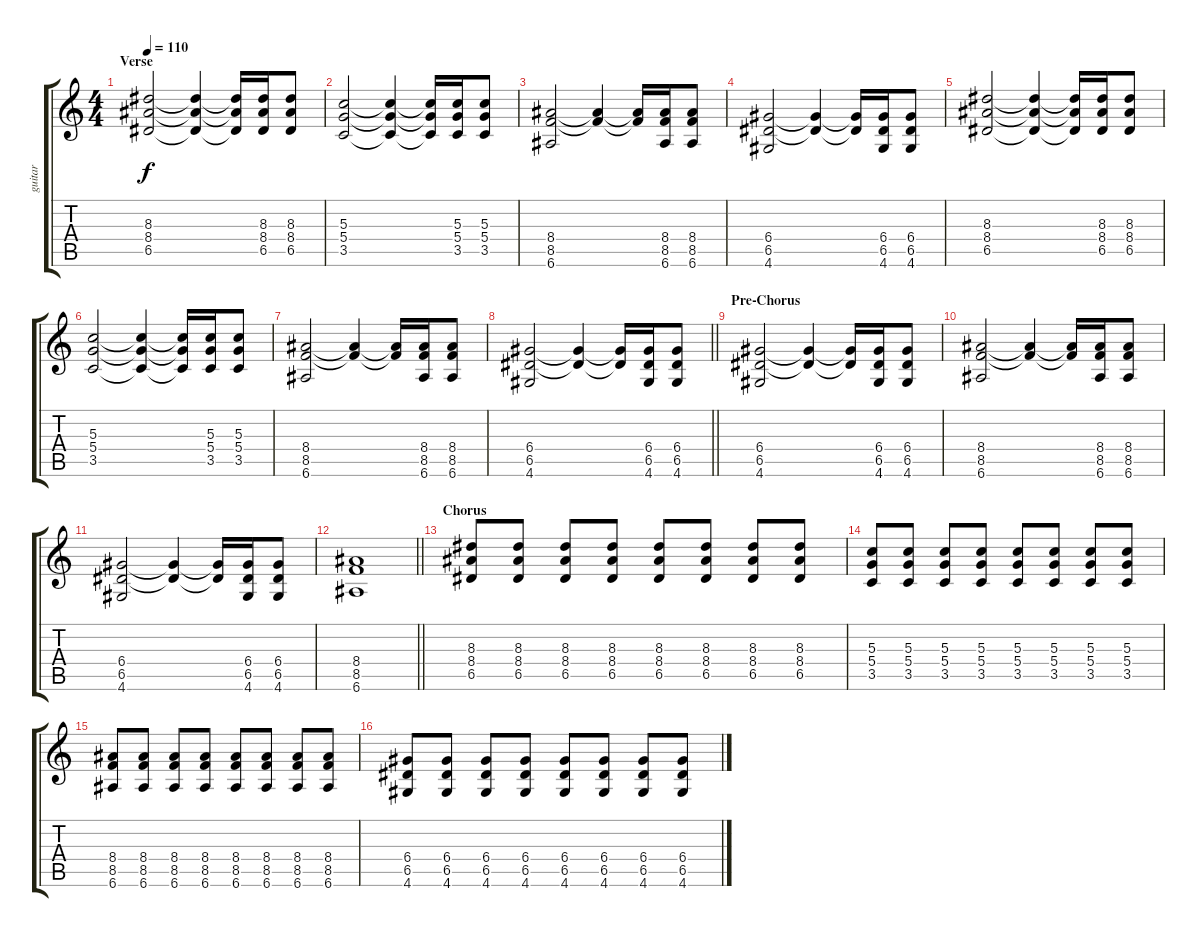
\track ("guitar" "guitar") {instrument electricguitarclean}
\staff {score tabs}
\tuning (E4 B3 G3 D3 A2 E2) {hide}
\ts (4 4)
\section ("" "Verse")
\tempo 110
\clef g2
\ks c
(8.3 8.4 6.5).2{dy f instrument electricguitarclean} (8.3{t} 8.4{t} 6.5{t}).4 (8.3{t} 8.4{t} 6.5{t}).16 (8.3 8.4 6.5).16 (8.3 8.4 6.5).8 |
(5.3 5.4 3.5).2 (5.3{t} 5.4{t} 3.5{t}).4 (5.3{t} 5.4{t} 3.5{t}).16 (5.3 5.4 3.5).16 (5.3 5.4 3.5).8 |
(8.4 8.5 6.6).2 (8.4{t} 8.5{t}).4 (8.4{t} 8.5{t}).16 (8.4 8.5 6.6).16 (8.4 8.5 6.6).8 |
(6.4 6.5 4.6).2 (6.4{t} 6.5{t}).4 (6.4{t} 6.5{t}).16 (6.4 6.5 4.6).16 (6.4 6.5 4.6).8 |
(8.3 8.4 6.5).2 (8.3{t} 8.4{t} 6.5{t}).4 (8.3{t} 8.4{t} 6.5{t}).16 (8.3 8.4 6.5).16 (8.3 8.4 6.5).8 |
(5.3 5.4 3.5).2 (5.3{t} 5.4{t} 3.5{t}).4 (5.3{t} 5.4{t} 3.5{t}).16 (5.3 5.4 3.5).16 (5.3 5.4 3.5).8 |
(8.4 8.5 6.6).2 (8.4{t} 8.5{t}).4 (8.4{t} 8.5{t}).16 (8.4 8.5 6.6).16 (8.4 8.5 6.6).8 |
\barLineRight lightlight
(6.4 6.5 4.6).2 (6.4{t} 6.5{t}).4 (6.4{t} 6.5{t}).16 (6.4 6.5 4.6).16 (6.4 6.5 4.6).8 |
\section ("" "Pre-Chorus")
(6.4 6.5 4.6).2 (6.4{t} 6.5{t}).4 (6.4{t} 6.5{t}).16 (6.4 6.5 4.6).16 (6.4 6.5 4.6).8 |
(8.4 8.5 6.6).2 (8.4{t} 8.5{t}).4 (8.4{t} 8.5{t}).16 (8.4 8.5 6.6).16 (8.4 8.5 6.6).8 |
(6.4 6.5 4.6).2 (6.4{t} 6.5{t}).4 (6.4{t} 6.5{t}).16 (6.4 6.5 4.6).16 (6.4 6.5 4.6).8 |
\barLineRight lightlight
(8.4 8.5 6.6).1 |
\section ("" "Chorus")
(8.3 8.4 6.5).8{instrument distortionguitar} (8.3 8.4 6.5).8{instrument distortionguitar} (8.3 8.4 6.5).8{instrument distortionguitar} (8.3 8.4 6.5).8{instrument distortionguitar} (8.3 8.4 6.5).8{instrument distortionguitar} (8.3 8.4 6.5).8{instrument distortionguitar} (8.3 8.4 6.5).8{instrument distortionguitar} (8.3 8.4 6.5).8{instrument distortionguitar} |
(5.3 5.4 3.5).8{instrument distortionguitar} (5.3 5.4 3.5).8{instrument distortionguitar} (5.3 5.4 3.5).8{instrument distortionguitar} (5.3 5.4 3.5).8{instrument distortionguitar} (5.3 5.4 3.5).8{instrument distortionguitar} (5.3 5.4 3.5).8{instrument distortionguitar} (5.3 5.4 3.5).8{instrument distortionguitar} (5.3 5.4 3.5).8{instrument distortionguitar} |
(8.4 8.5 6.6).8{instrument distortionguitar} (8.4 8.5 6.6).8{instrument distortionguitar} (8.4 8.5 6.6).8{instrument distortionguitar} (8.4 8.5 6.6).8{instrument distortionguitar} (8.4 8.5 6.6).8{instrument distortionguitar} (8.4 8.5 6.6).8{instrument distortionguitar} (8.4 8.5 6.6).8{instrument distortionguitar} (8.4 8.5 6.6).8{instrument distortionguitar} |
(6.4 6.5 4.6).8{instrument distortionguitar} (6.4 6.5 4.6).8{instrument distortionguitar} (6.4 6.5 4.6).8{instrument distortionguitar} (6.4 6.5 4.6).8{instrument distortionguitar} (6.4 6.5 4.6).8{instrument distortionguitar} (6.4 6.5 4.6).8{instrument distortionguitar} (6.4 6.5 4.6).8{instrument distortionguitar} (6.4 6.5 4.6).8{instrument distortionguitar}
